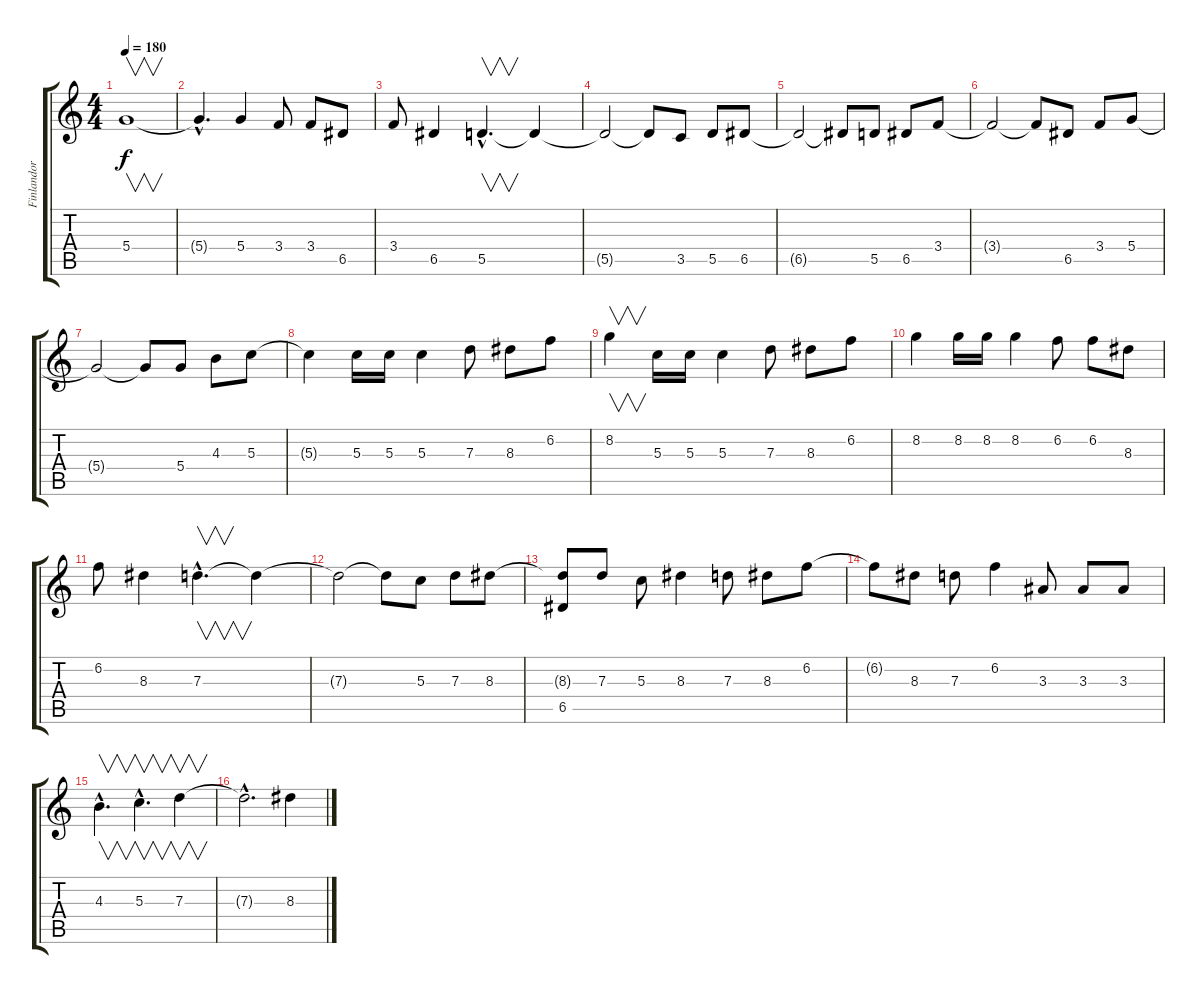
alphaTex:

\track ("Finlandor" "Finlandor") {instrument distortionguitar}
\staff {score tabs}
\tuning (E4 B3 G3 D3 A2 E2) {hide}
\ts (4 4)
\tempo 180
\clef g2
\ks c
5.4.1{v dy f} |
5.4{hac t}.4{d} 5.4.4 3.4.8 3.4.8 6.5.8 |
3.4.8 6.5.4 5.5{hac}.4{v d} 5.5{t}.4 |
5.5{t}.2 5.5{t}.8 3.5.8 5.5.8 6.5.8 |
6.5{t}.2 6.5{t}.8 5.5.8 6.5.8 3.4.8 |
3.4{t}.2 3.4{t}.8 6.5.8 3.4.8 5.4.8 |
5.4{t}.2 5.4{t}.8 5.4.8 4.3.8 5.3.8 |
5.3{t}.4 5.3.16 5.3.16 5.3.4 7.3.8 8.3.8 6.2.8 |
8.2.4{v} 5.3.16 5.3.16 5.3.4 7.3.8 8.3.8 6.2.8 |
8.2.4 8.2.16 8.2.16 8.2.4 6.2.8 6.2.8 8.3.8 |
6.2.8 8.3.4 7.3{hac}.4{v d} 7.3{t}.4 |
7.3{t}.2 7.3{t}.8 5.3.8 7.3.8 8.3.8 |
(8.3{t} 6.5).8 7.3.8 5.3.8 8.3.4 7.3.8 8.3.8 6.2.8 |
6.2{t}.8 8.3.8 7.3.8 6.2.4 3.3.8 3.3.8 3.3.8 |
4.3{hac}.4{v d} 5.3{hac}.4{v d} 7.3.4{v} |
7.3{hac t}.2{d} 8.3.4
